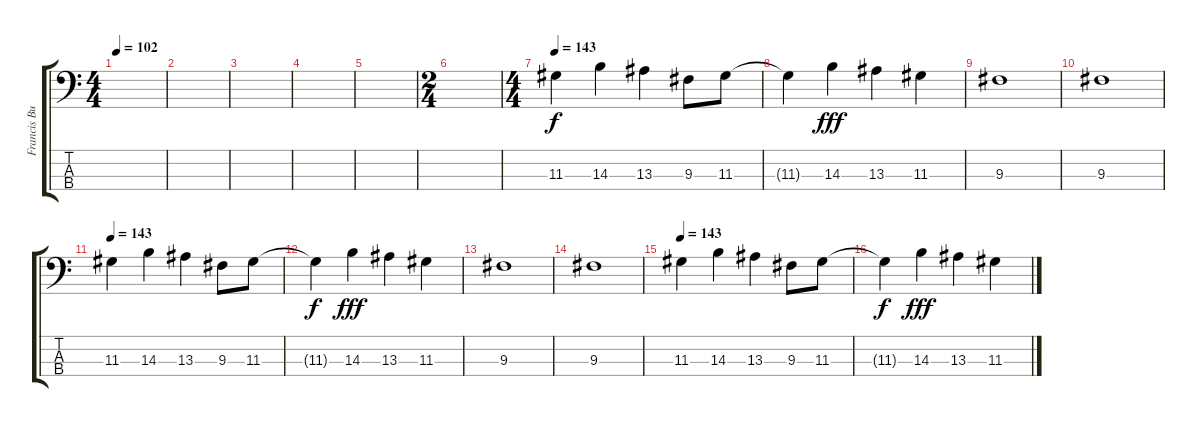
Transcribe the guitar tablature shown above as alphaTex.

\track ("Francis Buchholz" "Francis Bu") {instrument electricbasspick}
\staff {score tabs}
\tuning (G2 D2 A1 E1) {hide}
\ts (4 4)
\tempo 102
\clef f4
\ks c
|
|
|
|
|
\ts (2 4)
|
\ts (4 4)
\tempo 143
11.3.4 14.3.4 13.3.4 9.3.8 11.3.8 |
11.3{t}.4{dy f} 14.3.4{dy fff} 13.3.4 11.3.4 |
9.3.1 |
9.3.1 |
\tempo 143
11.3.4 14.3.4 13.3.4 9.3.8 11.3.8 |
11.3{t}.4{dy f} 14.3.4{dy fff} 13.3.4 11.3.4 |
9.3.1 |
9.3.1 |
\tempo 143
11.3.4 14.3.4 13.3.4 9.3.8 11.3.8 |
11.3{t}.4{dy f} 14.3.4{dy fff} 13.3.4 11.3.4
